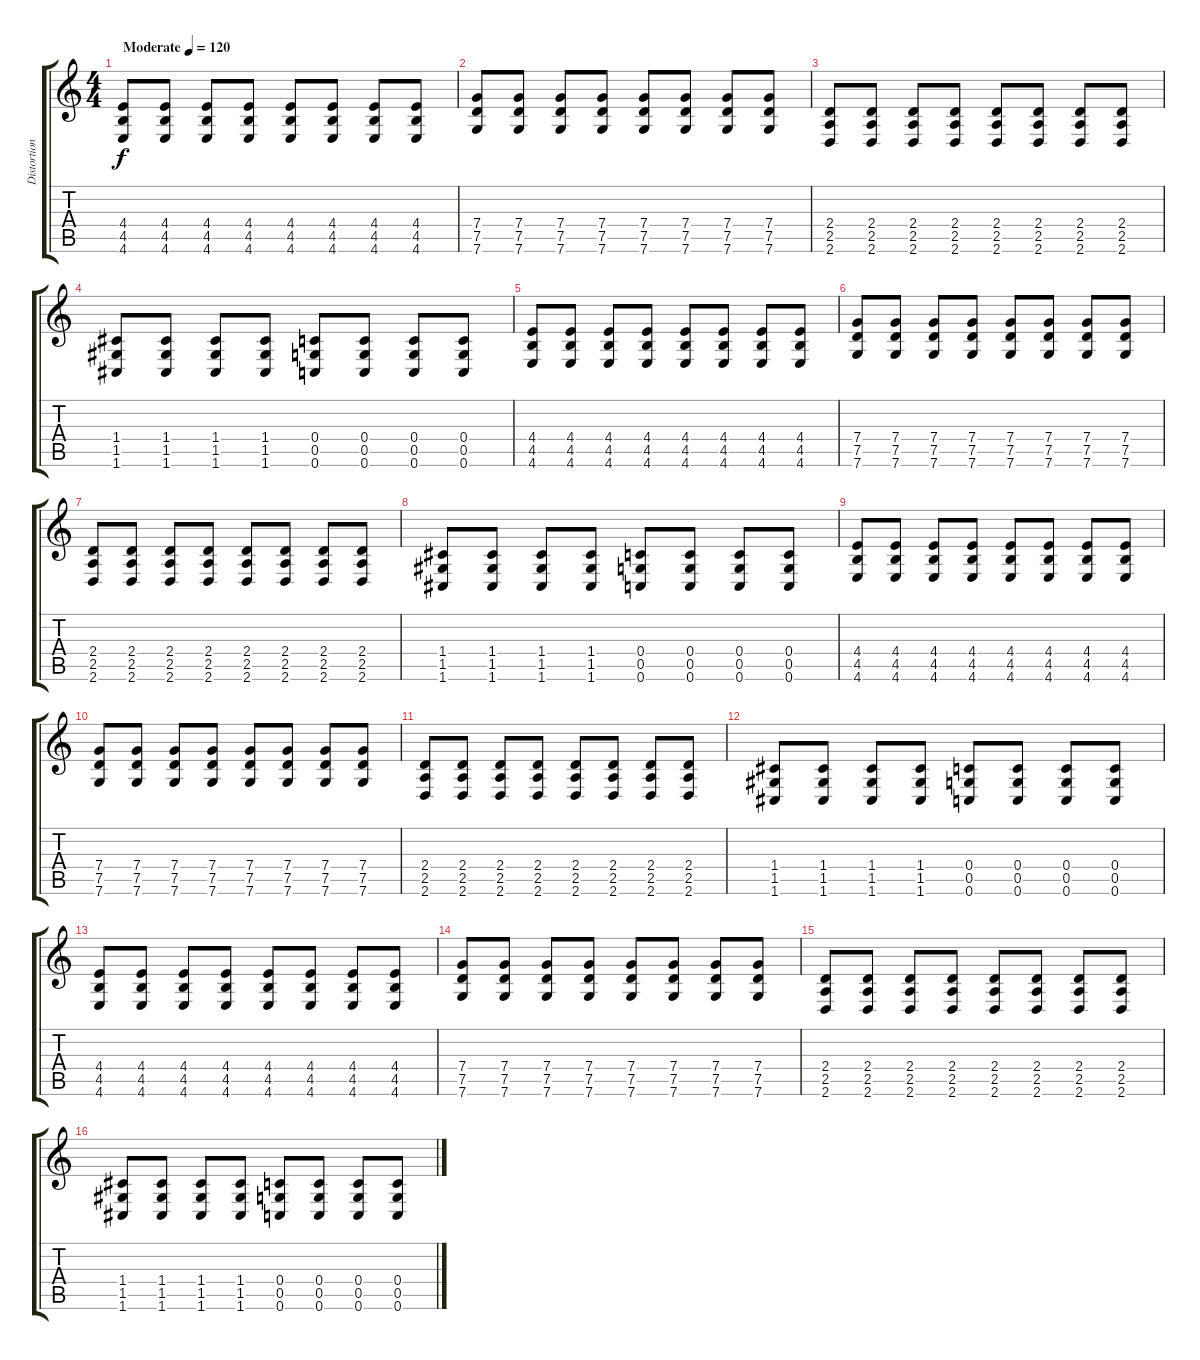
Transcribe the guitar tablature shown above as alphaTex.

\track ("Distortion Guitar" "Distortion") {instrument overdrivenguitar}
\staff {score tabs}
\tuning (D4 A3 F3 C3 G2 C2) {hide}
\ts (4 4)
\tempo (120 "Moderate")
\clef g2
\ks c
(4.4 4.5 4.6).8{dy f instrument overdrivenguitar} (4.4 4.5 4.6).8 (4.4 4.5 4.6).8 (4.4 4.5 4.6).8 (4.4 4.5 4.6).8 (4.4 4.5 4.6).8 (4.4 4.5 4.6).8 (4.4 4.5 4.6).8 |
(7.4 7.5 7.6).8 (7.4 7.5 7.6).8 (7.4 7.5 7.6).8 (7.4 7.5 7.6).8 (7.4 7.5 7.6).8 (7.4 7.5 7.6).8 (7.4 7.5 7.6).8 (7.4 7.5 7.6).8 |
(2.4 2.5 2.6).8 (2.4 2.5 2.6).8 (2.4 2.5 2.6).8 (2.4 2.5 2.6).8 (2.4 2.5 2.6).8 (2.4 2.5 2.6).8 (2.4 2.5 2.6).8 (2.4 2.5 2.6).8 |
(1.4 1.5 1.6).8 (1.4 1.5 1.6).8 (1.4 1.5 1.6).8 (1.4 1.5 1.6).8 (0.4 0.5 0.6).8 (0.4 0.5 0.6).8 (0.4 0.5 0.6).8 (0.4 0.5 0.6).8 |
(4.4 4.5 4.6).8 (4.4 4.5 4.6).8 (4.4 4.5 4.6).8 (4.4 4.5 4.6).8 (4.4 4.5 4.6).8 (4.4 4.5 4.6).8 (4.4 4.5 4.6).8 (4.4 4.5 4.6).8 |
(7.4 7.5 7.6).8 (7.4 7.5 7.6).8 (7.4 7.5 7.6).8 (7.4 7.5 7.6).8 (7.4 7.5 7.6).8 (7.4 7.5 7.6).8 (7.4 7.5 7.6).8 (7.4 7.5 7.6).8 |
(2.4 2.5 2.6).8 (2.4 2.5 2.6).8 (2.4 2.5 2.6).8 (2.4 2.5 2.6).8 (2.4 2.5 2.6).8 (2.4 2.5 2.6).8 (2.4 2.5 2.6).8 (2.4 2.5 2.6).8 |
(1.4 1.5 1.6).8 (1.4 1.5 1.6).8 (1.4 1.5 1.6).8 (1.4 1.5 1.6).8 (0.4 0.5 0.6).8 (0.4 0.5 0.6).8 (0.4 0.5 0.6).8 (0.4 0.5 0.6).8 |
(4.4 4.5 4.6).8 (4.4 4.5 4.6).8 (4.4 4.5 4.6).8 (4.4 4.5 4.6).8 (4.4 4.5 4.6).8 (4.4 4.5 4.6).8 (4.4 4.5 4.6).8 (4.4 4.5 4.6).8 |
(7.4 7.5 7.6).8 (7.4 7.5 7.6).8 (7.4 7.5 7.6).8 (7.4 7.5 7.6).8 (7.4 7.5 7.6).8 (7.4 7.5 7.6).8 (7.4 7.5 7.6).8 (7.4 7.5 7.6).8 |
(2.4 2.5 2.6).8 (2.4 2.5 2.6).8 (2.4 2.5 2.6).8 (2.4 2.5 2.6).8 (2.4 2.5 2.6).8 (2.4 2.5 2.6).8 (2.4 2.5 2.6).8 (2.4 2.5 2.6).8 |
(1.4 1.5 1.6).8 (1.4 1.5 1.6).8 (1.4 1.5 1.6).8 (1.4 1.5 1.6).8 (0.4 0.5 0.6).8 (0.4 0.5 0.6).8 (0.4 0.5 0.6).8 (0.4 0.5 0.6).8 |
(4.4 4.5 4.6).8 (4.4 4.5 4.6).8 (4.4 4.5 4.6).8 (4.4 4.5 4.6).8 (4.4 4.5 4.6).8 (4.4 4.5 4.6).8 (4.4 4.5 4.6).8 (4.4 4.5 4.6).8 |
(7.4 7.5 7.6).8 (7.4 7.5 7.6).8 (7.4 7.5 7.6).8 (7.4 7.5 7.6).8 (7.4 7.5 7.6).8 (7.4 7.5 7.6).8 (7.4 7.5 7.6).8 (7.4 7.5 7.6).8 |
(2.4 2.5 2.6).8 (2.4 2.5 2.6).8 (2.4 2.5 2.6).8 (2.4 2.5 2.6).8 (2.4 2.5 2.6).8 (2.4 2.5 2.6).8 (2.4 2.5 2.6).8 (2.4 2.5 2.6).8 |
(1.4 1.5 1.6).8 (1.4 1.5 1.6).8 (1.4 1.5 1.6).8 (1.4 1.5 1.6).8 (0.4 0.5 0.6).8 (0.4 0.5 0.6).8 (0.4 0.5 0.6).8 (0.4 0.5 0.6).8
